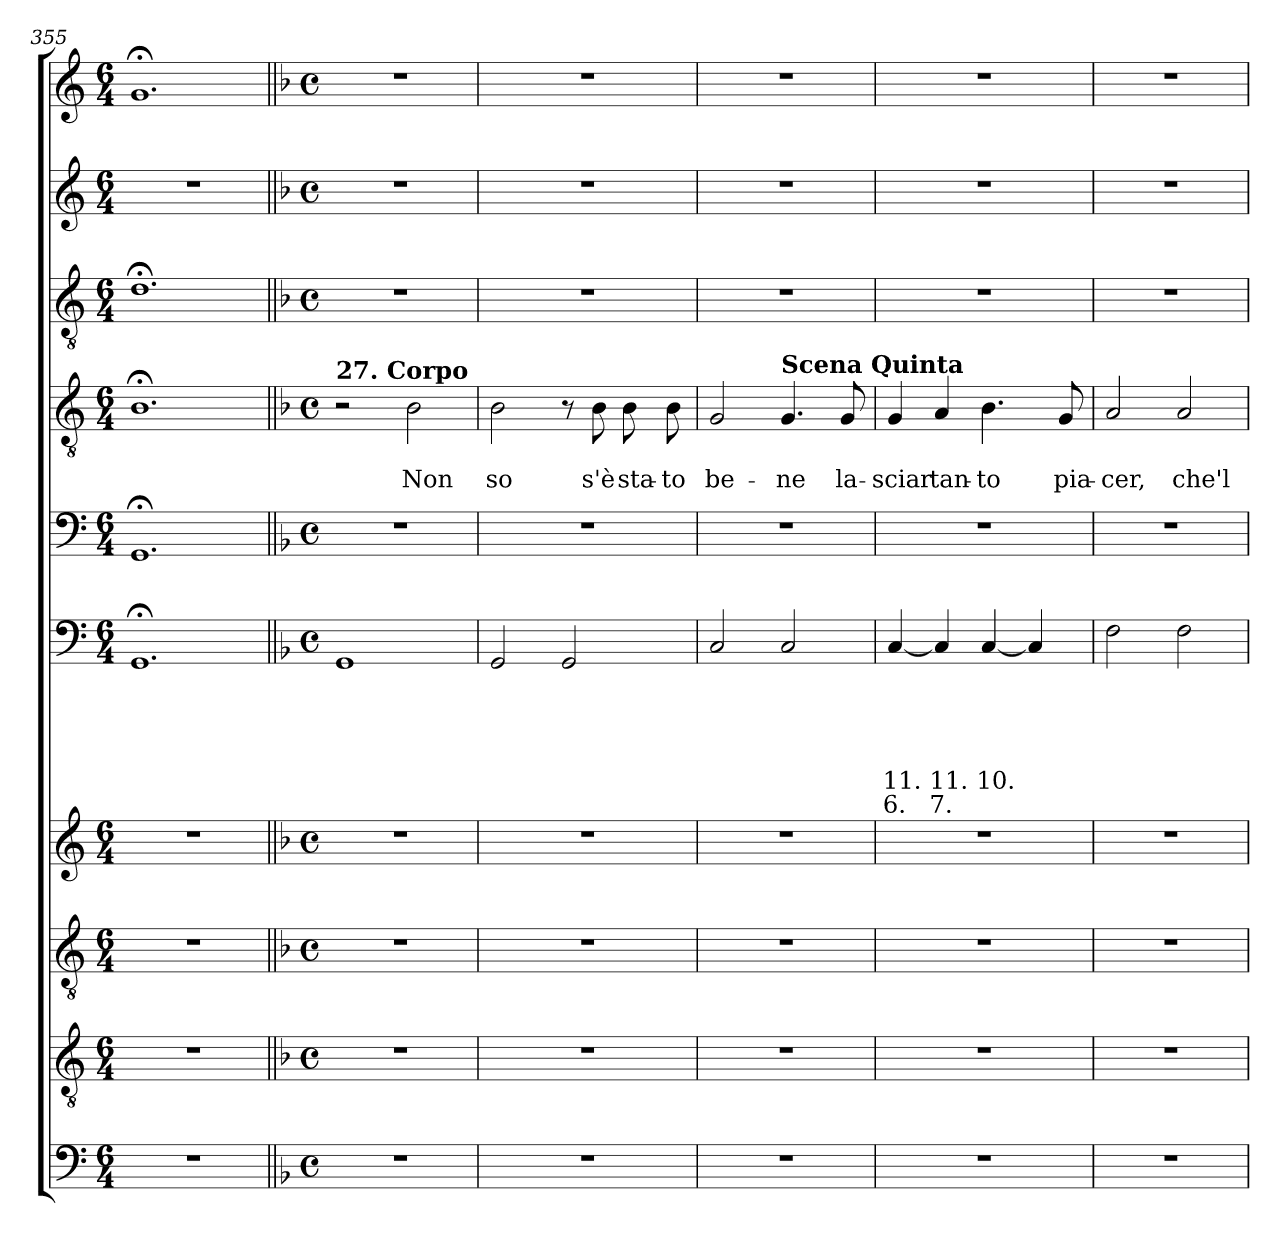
**kern	**kern	**kern	**kern	**kern	**text	**text	**text	**text	**text	**text	**kern	**kern	**text	**text	**kern	**kern	**kern
*part10	*part9	*part8	*part7	*part6	*part6	*part6	*part6	*part6	*part6	*part6	*part5	*part4	*part4	*part4	*part3	*part2	*part1
*staff10	*staff9	*staff8	*staff7	*staff6	*staff6	*staff6	*staff6	*staff6	*staff6	*staff6	*staff5	*staff4	*staff4	*staff4	*staff3	*staff2	*staff1
*clefF4	*clefGv2	*clefGv2	*clefG2	*clefF4	*	*	*	*	*	*	*clefF4	*clefGv2	*	*	*clefGv2	*clefG2	*clefG2
*k[]	*k[]	*k[]	*k[]	*k[]	*	*	*	*	*	*	*k[]	*k[]	*	*	*k[]	*k[]	*k[]
*C:	*C:	*C:	*C:	*C:	*	*	*	*	*	*	*C:	*C:	*	*	*C:	*C:	*C:
*M6/4	*M6/4	*M6/4	*M6/4	*M6/4	*	*	*	*	*	*	*M6/4	*M6/4	*	*	*M6/4	*M6/4	*M6/4
=355	=355	=355	=355	=355	=355	=355	=355	=355	=355	=355	=355	=355	=355	=355	=355	=355	=355
1.r	1.r	1.r	1.r	1.GG;<	.	.	.	.	.	.	1.GG;<	1.B;<	.	.	1.d;<	1.r	1.g;
!!LO:LB:g=z
=356||	=356||	=356||	=356||	=356||	=356||	=356||	=356||	=356||	=356||	=356||	=356||	=356||	=356||	=356||	=356||	=356||	=356||
*k[b-]	*k[b-]	*k[b-]	*k[b-]	*k[b-]	*	*	*	*	*	*	*k[b-]	*k[b-]	*	*	*k[b-]	*k[b-]	*k[b-]
*F:	*F:	*F:	*F:	*F:	*	*	*	*	*	*	*F:	*F:	*	*	*F:	*F:	*F:
*M4/4	*M4/4	*M4/4	*M4/4	*M4/4	*	*	*	*	*	*	*M4/4	*M4/4	*	*	*M4/4	*M4/4	*M4/4
*met(c)	*met(c)	*met(c)	*met(c)	*met(c)	*	*	*	*	*	*	*met(c)	*met(c)	*	*	*met(c)	*met(c)	*met(c)
!	!	!	!	!	!	!	!	!	!	!	!	!LO:TX:a:B:t=27. Corpo	!	!	!	!	!
1r	1r	1r	1r	1GG	.	.	.	.	.	.	1r	2r	.	.	1r	1r	1r
.	.	.	.	.	.	.	.	.	.	.	.	2B-\	.	Non	.	.	.
=357	=357	=357	=357	=357	=357	=357	=357	=357	=357	=357	=357	=357	=357	=357	=357	=357	=357
1r	1r	1r	1r	2GG/	.	.	.	.	.	.	1r	2B-\	.	so	1r	1r	1r
.	.	.	.	2GG/	.	.	.	.	.	.	.	8r	.	.	.	.	.
.	.	.	.	.	.	.	.	.	.	.	.	8B-\	.	s'è	.	.	.
.	.	.	.	.	.	.	.	.	.	.	.	8B-\	.	sta-	.	.	.
.	.	.	.	.	.	.	.	.	.	.	.	8B-\	.	-to	.	.	.
=358	=358	=358	=358	=358	=358	=358	=358	=358	=358	=358	=358	=358	=358	=358	=358	=358	=358
1r	1r	1r	1r	2C/	.	.	.	.	.	.	1r	2G/	.	be-	1r	1r	1r
!	!	!	!	!	!	!	!	!	!	!	!	!LO:TX:a:B:t=Scena Quinta	!	!	!	!	!
.	.	.	.	2C/	.	.	.	.	.	.	.	4.G/	.	-ne	.	.	.
.	.	.	.	.	.	.	.	.	.	.	.	8G/	.	la-	.	.	.
=359	=359	=359	=359	=359	=359	=359	=359	=359	=359	=359	=359	=359	=359	=359	=359	=359	=359
1r	1r	1r	1r	[4C/	.	.	.	.	11.	6.	1r	4G/	.	-sciar	1r	1r	1r
.	.	.	.	4C/]	.	.	.	.	11.	7.	.	4A/	.	tan-	.	.	.
.	.	.	.	[4C/	.	.	.	.	10.	.	.	4.B-\	.	-to	.	.	.
.	.	.	.	4C/]	.	.	.	.	.	.	.	.	.	.	.	.	.
.	.	.	.	.	.	.	.	.	.	.	.	8G/	.	pia-	.	.	.
=360	=360	=360	=360	=360	=360	=360	=360	=360	=360	=360	=360	=360	=360	=360	=360	=360	=360
1r	1r	1r	1r	2F\	.	.	.	.	.	.	1r	2A/	.	-cer,	1r	1r	1r
.	.	.	.	2F\	.	.	.	.	.	.	.	2A/	.	che'l	.	.	.
=	=	=	=	=	=	=	=	=	=	=	=	=	=	=	=	=	=
*-	*-	*-	*-	*-	*-	*-	*-	*-	*-	*-	*-	*-	*-	*-	*-	*-	*-
